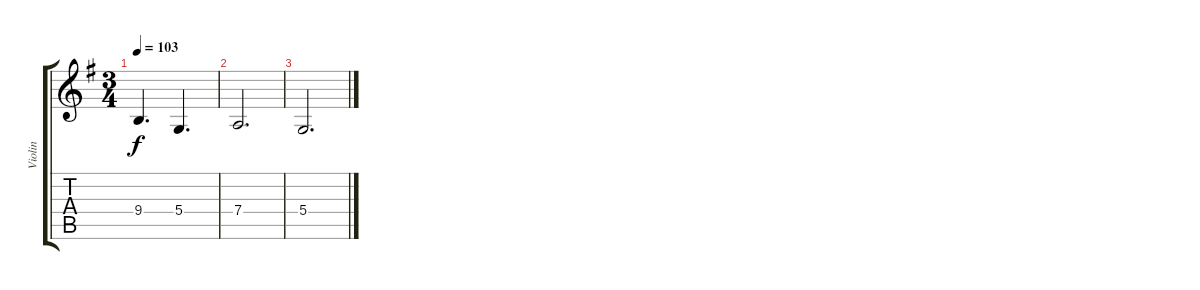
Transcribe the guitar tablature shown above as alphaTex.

\track ("Violin" "Violin") {instrument violin}
\staff {score tabs}
\tuning (E4 B3 G3 D3 A2 E2) {hide}
\ts (3 4)
\tempo 103
\clef g2
\ks eminor
9.4{t}.4{d dy f} 5.4.4{d} |
7.4.2{d} |
5.4.2{d}
